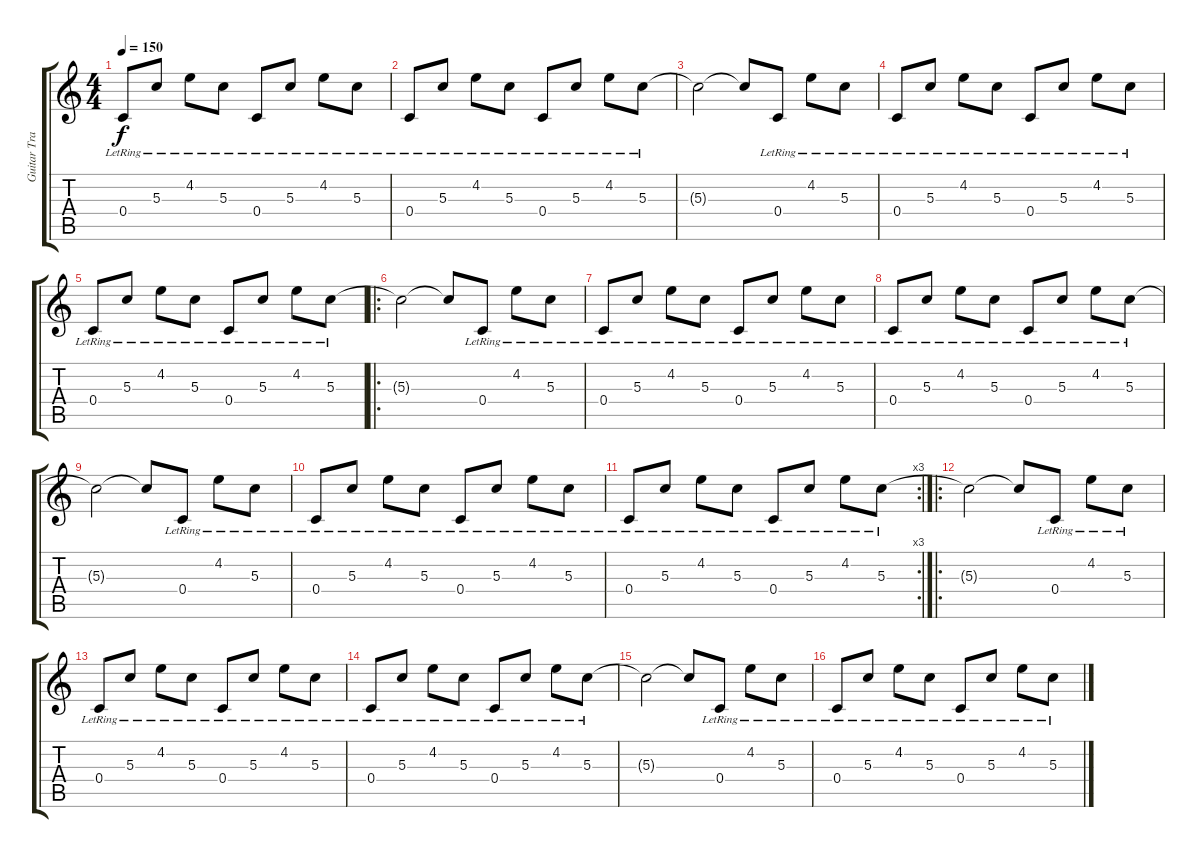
\track ("Guitar Track 1" "Guitar Tra") {instrument electricguitarmuted}
\staff {score tabs}
\tuning (E4 C4 G3 C3 G2 C2) {hide}
\ts (4 4)
\tempo 150
\clef g2
\ks c
0.4{lr}.8{dy f} 5.3{lr}.8 4.2{lr}.8 5.3{lr}.8 0.4{lr}.8 5.3{lr}.8 4.2{lr}.8 5.3{lr}.8 |
0.4{lr}.8 5.3{lr}.8 4.2{lr}.8 5.3{lr}.8 0.4{lr}.8 5.3{lr}.8 4.2{lr}.8 5.3{lr}.8 |
5.3{t}.2 5.3{t}.8 0.4{lr}.8 4.2{lr}.8 5.3{lr}.8 |
0.4{lr}.8 5.3{lr}.8 4.2{lr}.8 5.3{lr}.8 0.4{lr}.8 5.3{lr}.8 4.2{lr}.8 5.3{lr}.8 |
0.4{lr}.8 5.3{lr}.8 4.2{lr}.8 5.3{lr}.8 0.4{lr}.8 5.3{lr}.8 4.2{lr}.8 5.3{lr}.8 |
\ro
5.3{t}.2 5.3{t}.8 0.4{lr}.8 4.2{lr}.8 5.3{lr}.8 |
0.4{lr}.8 5.3{lr}.8 4.2{lr}.8 5.3{lr}.8 0.4{lr}.8 5.3{lr}.8 4.2{lr}.8 5.3{lr}.8 |
0.4{lr}.8 5.3{lr}.8 4.2{lr}.8 5.3{lr}.8 0.4{lr}.8 5.3{lr}.8 4.2{lr}.8 5.3{lr}.8 |
5.3{t}.2 5.3{t}.8 0.4{lr}.8 4.2{lr}.8 5.3{lr}.8 |
0.4{lr}.8 5.3{lr}.8 4.2{lr}.8 5.3{lr}.8 0.4{lr}.8 5.3{lr}.8 4.2{lr}.8 5.3{lr}.8 |
\rc 3
0.4{lr}.8 5.3{lr}.8 4.2{lr}.8 5.3{lr}.8 0.4{lr}.8 5.3{lr}.8 4.2{lr}.8 5.3{lr}.8 |
\ro
5.3{t}.2 5.3{t}.8 0.4{lr}.8 4.2{lr}.8 5.3{lr}.8 |
0.4{lr}.8 5.3{lr}.8 4.2{lr}.8 5.3{lr}.8 0.4{lr}.8 5.3{lr}.8 4.2{lr}.8 5.3{lr}.8 |
0.4{lr}.8 5.3{lr}.8 4.2{lr}.8 5.3{lr}.8 0.4{lr}.8 5.3{lr}.8 4.2{lr}.8 5.3{lr}.8 |
5.3{t}.2 5.3{t}.8 0.4{lr}.8 4.2{lr}.8 5.3{lr}.8 |
0.4{lr}.8 5.3{lr}.8 4.2{lr}.8 5.3{lr}.8 0.4{lr}.8 5.3{lr}.8 4.2{lr}.8 5.3{lr}.8
